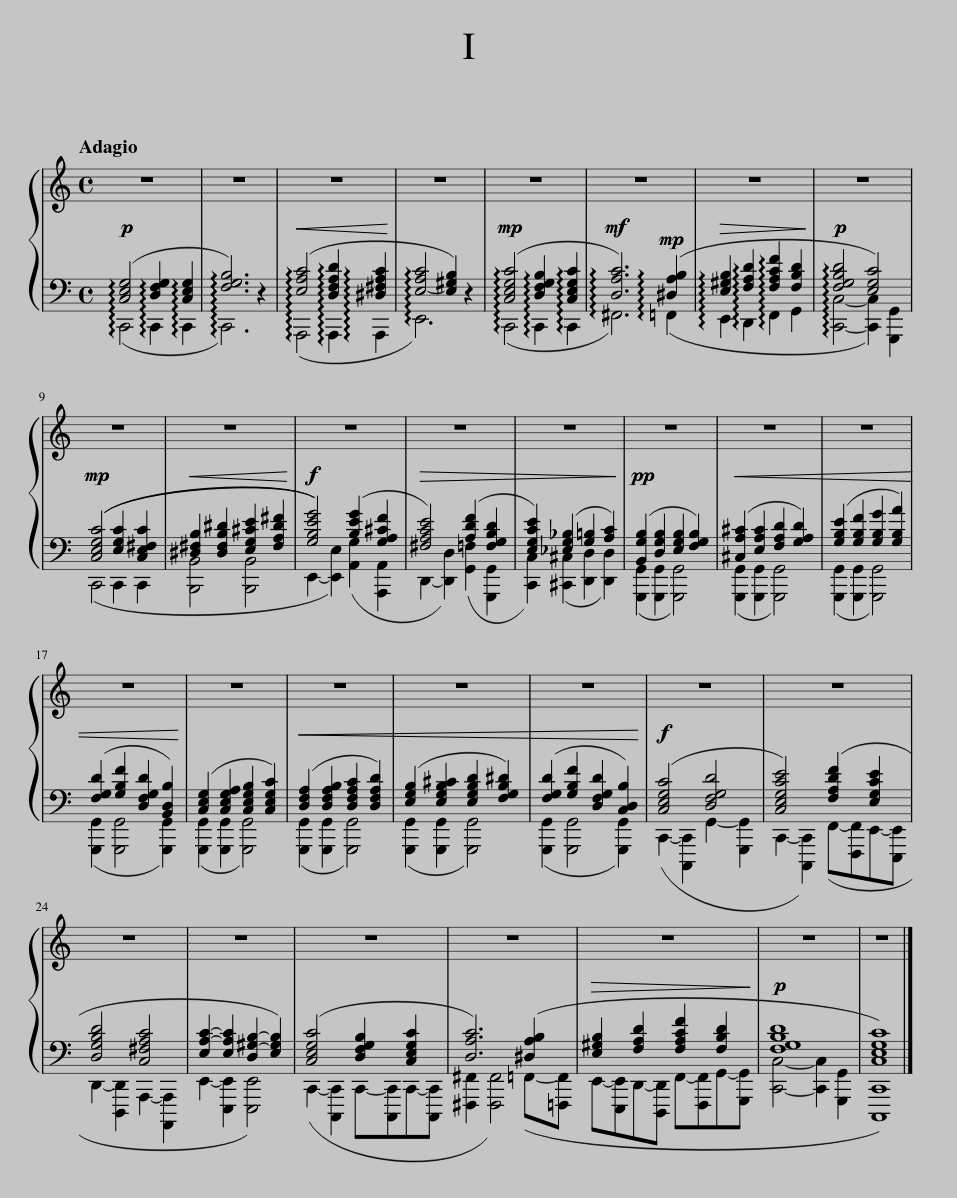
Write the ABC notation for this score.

X:1
%%score { 1 | ( 2 3 ) }
L:1/8
Q:1/4=71
M:4/4
I:linebreak $
K:C
V:1 treble
V:2 bass
V:3 bass
V:1
!p! z8 | z8 |!<(! z8!<)! | z8 |!mp! z8 | %5
!mf! z8 |!>(! z8!>)! |!p! z8 |$[K:C]!mp! z8 |!<(! z8!<)! | %10
!f! z8 |!>(! z8 | z8!>)! |!pp! z8 |!<(! z8 | %15
 z8 |$ z8!<)! |!mf! z8 |!<(! z8 | z8 | %20
 z8!<)! |!f! z8 | z8 |$ z8 | z8 | %25
 z8 | z8 |!>(! z8!>)! |!p! z8 | z8 |] %30
V:2
 (!arpeggio![C,E,G,]4 !arpeggio![D,F,G,]2 !arpeggio![C,E,G,]2 | !arpeggio![F,G,B,]6) z2 | (!arpeggio![E,A,C]4 !arpeggio![D,F,A,D]2 !arpeggio![^D,^F,A,C]2 | !arpeggio![E,-A,C]4 [E,^G,B,]2) z2 | (!arpeggio![C,E,G,C]4 !arpeggio![D,F,G,B,]2 !arpeggio![C,E,G,C]2 | %5
 !arpeggio![D,A,C]6)!mp! (!arpeggio![^D,A,B,]2 | !arpeggio![E,^G,B,]2 !arpeggio![F,A,D]2 !arpeggio![F,A,CF]2 [F,B,D]2 | !arpeggio![F,G,B,D]4 [E,G,C]4) |$[K:C] (([C,E,G,C]4 [E,G,C]2 [C,E,^F,C]2 | [^D,^F,B,]2 [D,F,B,^D]2 [E,G,^CE]2 [F,A,D^F]2 | %10
 [G,B,EG]4)) ([B,EG]2 [G,A,^CF]2 | [^F,A,CE]4) ([A,DF]2 [=F,G,B,D]2 | [E,G,CE]2) ([_E,G,_B,]2 [G,=B,]2 [A,C]2) | ([B,,G,B,]2 [D,G,B,]2 [E,G,B,]2 [F,G,B,]2) | ([^C,A,^C]2 [E,A,C]2 [F,A,D]2 [G,A,D]2) | %15
 ([G,B,E]2 [G,B,F]2 [G,B,G]2 [G,B,A]2) |$ ([F,G,D]2 [G,B,F]2 [D,F,G,D]2 [B,,D,B,]2) | ([C,E,G,]2 [C,E,G,A,]2 [C,E,G,B,]2 [C,E,G,C]2) | ([D,F,A,]2 [D,F,A,B,]2 [D,F,A,C]2 [D,F,A,D]2) | ([E,G,B,]2 [E,G,B,^C]2 [E,G,B,D]2 [F,G,B,^D]2) | %20
 ([F,G,D]2 [G,B,F]2 [D,F,G,D]2 [C,D,B,]2) | ([C,E,G,C]4 [D,F,G,D]4 | [C,E,G,CE]4) ([F,A,DF]2 [E,G,CE]2 |$ [D,G,B,D]4 [C,^F,A,C]4 | [E,A,-C-]2 [E,A,C]2 [D,^G,-B,-]2 [E,G,B,]2) | %25
 ([C,E,G,C]4 [D,F,G,B,]2 [C,E,G,C]2 | [D,A,C]6) ([^D,A,B,]2 | [E,^G,B,]2 [F,A,D]2 [F,A,CF]2 [F,B,D]2 | [F,G,B,D]8 | [C,E,G,C]8) |] %30
V:3
 (C,,4 C,,2 C,,2 | C,,6) x2 | (A,,,4 A,,,2 A,,,2 | E,,6) x2 | (C,,4 C,,2 C,,2 | %5
 !arpeggio!^F,,6) (!arpeggio!=F,,2 | E,,2 D,,2 F,,2 G,,2 | !arpeggio![C,,C,]4- [C,,C,]2) [G,,,G,,]2 |$[K:C] (C,,4 C,,2 C,,2 | [B,,,B,,]4 [B,,,B,,]4 | %10
 E,,2- [E,,E,]2) ([A,,G,]2 [A,,,A,,]2 | D,,2- [D,,D,]2) ([G,,=F,]2 [G,,,G,,]2 | [C,,C,]2) ([^C,,^C,]2 [D,,D,]2 [D,,D,]2) | ([G,,,G,,]2 [G,,,G,,]2 [G,,,G,,]4) | ([G,,,G,,]2 [G,,,G,,]2 [G,,,G,,]4) | %15
 ([G,,,G,,]2 [G,,,G,,]2 [G,,,G,,]4) |$ ([G,,,G,,]2 [G,,,G,,]4 [G,,,G,,]2) | ([G,,,G,,]2 [G,,,G,,]2 [G,,,G,,]4) | ([G,,,G,,]2 [G,,,G,,]2 [G,,,G,,]4) | ([G,,,G,,]2 [G,,,G,,]2 [G,,,G,,]4) | %20
 ([G,,,G,,]2 [G,,,G,,]4 [G,,,G,,]2) | (C,,2- [C,,,C,,]2 G,,2- [G,,,G,,]2 | C,,2- [C,,,C,,]2) (F,,-[F,,,F,,]E,,-[E,,,E,,] |$ D,,2- [D,,,D,,]2 A,,,2- [A,,,,A,,,]2 | E,,2- [E,,,E,,]2 [E,,,E,,]4) | %25
 (C,,2- [C,,,C,,]2 C,,-[C,,,C,,]C,,-[C,,,C,,] | [^F,,,^F,,]2 [F,,,F,,]4) (=F,,-[=F,,,F,,] | E,,-[E,,,E,,]D,,-[D,,,D,,] F,,-[F,,,F,,]G,,-[G,,,G,,] | [C,,C,]4- [C,,C,]2 [G,,,G,,]2 | [C,,,C,,]8) |] %30
